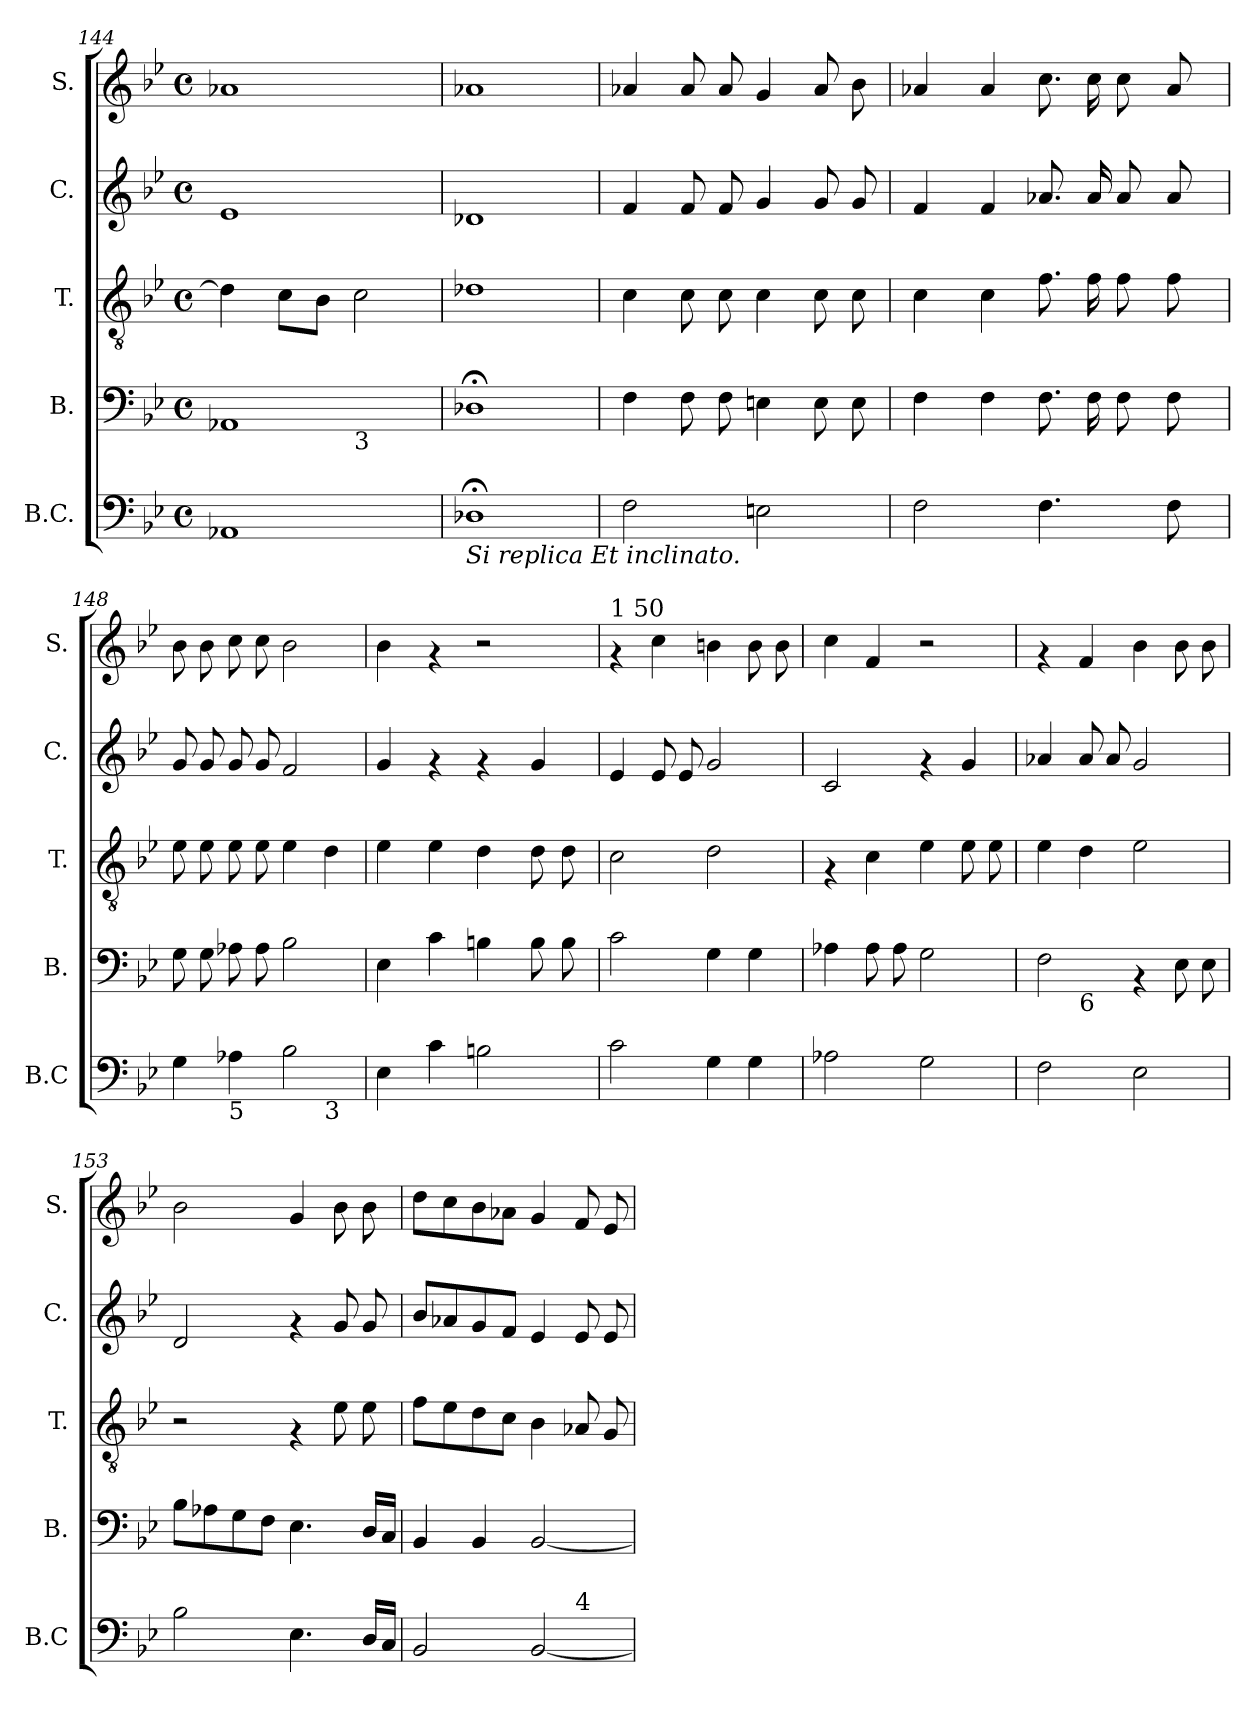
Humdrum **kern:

**kern	**kern	**kern	**kern	**kern
*part5	*part4	*part3	*part2	*part1
*staff5	*staff4	*staff3	*staff2	*staff1
*I"B.C.	*I"B.	*I"T.	*I"C.	*I"S.
*I'B.C	*I'B.	*I'T.	*I'C.	*I'S.
*clefF4	*clefF4	*clefGv2	*clefG2	*clefG2
*k[b-e-]	*k[b-e-]	*k[b-e-]	*k[b-e-]	*k[b-e-]
*B-:	*B-:	*B-:	*B-:	*B-:
*M4/4	*M4/4	*M4/4	*M4/4	*M4/4
*met(c)	*met(c)	*met(c)	*met(c)	*met(c)
=144	=144	=144	=144	=144
*	*^	*	*	*
1AA-X<	1AA-X	2ryy	4d-\]	1e-	1a-X
.	.	.	8c\L	.	.
.	.	.	8B-\J	.	.
!	!	!LO:TX:b:t=3	!	!	!
.	.	2ryy	2c\	.	.
=145	=145	=145	=145	=145	=145
!LO:TX:b:i:t=Si replica Et inclinato.	!	!	!	!	!
*	*v	*v	*	*	*
1D-X;<	1D-X;<	1d-X	1d-X	1a-X
!!LO:PB:g=z
=146!	=146!	=146!	=146!	=146!
2F\	4F\	4c\	4f/	4a-X/
.	8F\	8c\	8f/	8a-/
.	8F\	8c\	8f/	8a-/
2En\	4En\	4c\	4g/	4g/
.	8E\	8c\	8g/	8a-/
.	8E\	8c\	8g/	8b-\
=147	=147	=147	=147	=147
*^	*	*	*	*
2F\	80.ryy	4F\	4c\	4f/	4a-X/
.	5%4ryy	.	.	.	.
.	.	4F\	4c\	4f/	4a-/
4.F\	.	8.F\	8.f\	8.a-X/	8.cc\
.	.	16F\	16f\	16a-/	16cc\
.	.	8F\	8f\	8a-/	8cc\
.	10ryy	.	.	.	.
8F\	.	8F\	8f\	8a-/	8a-/
.	20ryy	.	.	.	.
.	40ryy	.	.	.	.
.	160ryy	.	.	.	.
=148	=148	=148	=148	=148	=148
4G\	2.ryy	8G\	8e-\	8g/	8b-\
.	.	8G\	8e-\	8g/	8b-\
!LO:TX:b:t=5	!	!	!	!	!
4A-X\	.	8A-X\	8e-\	8g/	8cc\
.	.	8A-\	8e-\	8g/	8cc\
2B->\	.	2B-\	4e-\	2f/	2b-\
!	!LO:TX:b:t=3	!	!	!	!
.	4ryy	.	4d\	.	.
=149	=149	=149	=149	=149	=149
4E-\	5ryy	4E-\	4e-\	4g/	4b-\
.	20ryy	.	.	.	.
4c\	80.ryy	4c\	4e-\	4rf	4rf
.	5%2ryy	.	.	.	.
2Bn\	.	4Bn\	4d\	4rf	2r
.	5ryy	.	.	.	.
.	.	8B\	8d\	4g/	.
.	10ryy	.	.	.	.
.	.	8B\	8d\	.	.
.	40ryy	.	.	.	.
.	160ryy	.	.	.	.
!!LO:LB:g=z
=150	=150	=150	=150	=150	=150
!	!	!	!	!	!LO:TX:a:t=1 50
*v	*v	*	*	*	*
2c\	2c\	2c\	4e-/	4rf
.	.	.	8e-/	4cc\
.	.	.	8e-/	.
4G\	4G\	2d\	2g/	4bn\
4G\	4G\	.	.	8b\
.	.	.	.	8b\
=151	=151	=151	=151	=151
2A-X\	4A-X\	4rF	2c/	4cc\
.	8A-\	4c\	.	4f/
.	8A-\	.	.	.
2G\	2G\	4e-\	4rf	2r
.	.	8e-\	4g/	.
.	.	8e-\	.	.
=152	=152	=152	=152	=152
*^	*^	*	*	*
2F\	4ryy	2F\	4ryy	4e-\	4a-X/	4rf
!	!	!	!LO:TX:b:t=6	!	!	!
.	2.ryy	.	2.ryy	4d\	8a-/	4f/
.	.	.	.	.	8a-/	.
2E-\	.	4rAA	.	2e-\	2g/	4b-\
.	.	8E-\	.	.	.	8b-\
.	.	8E-\	.	.	.	8b-\
*v	*v	*	*	*	*	*
*	*v	*v	*	*	*
=153	=153	=153	=153	=153
2B-\	8B-\L	2r	2d/	2b-\
.	8A-X\	.	.	.
.	8G\	.	.	.
.	8F\J	.	.	.
4.E-\	4.E-\	4rF	4rf	4g/
.	.	8e-\	8g/	8b-\
16D/LL	16D/LL	8e-\	8g/	8b-\
16C/JJ	16C/JJ	.	.	.
=154	=154	=154	=154	=154
*^	*	*	*	*
2BB-</	2.ryy	4BB-/	8f\L	8b-/L	8dd\L
.	.	.	8e-\	8a-X/	8cc\
.	.	4BB-/	8d\	8g/	8b-\
.	.	.	8c\J	8f/J	8a-X\J
[<2BB-/	.	[<2BB-/	4B-\	4e-/	4g/
!	!LO:TX:a:t=4	!	!	!	!
.	4ryy	.	8A-X/	8e-/	8f/
.	.	.	8G/	8e-/	8e-/
*v	*v	*	*	*	*
=	=	=	=	=
*-	*-	*-	*-	*-
